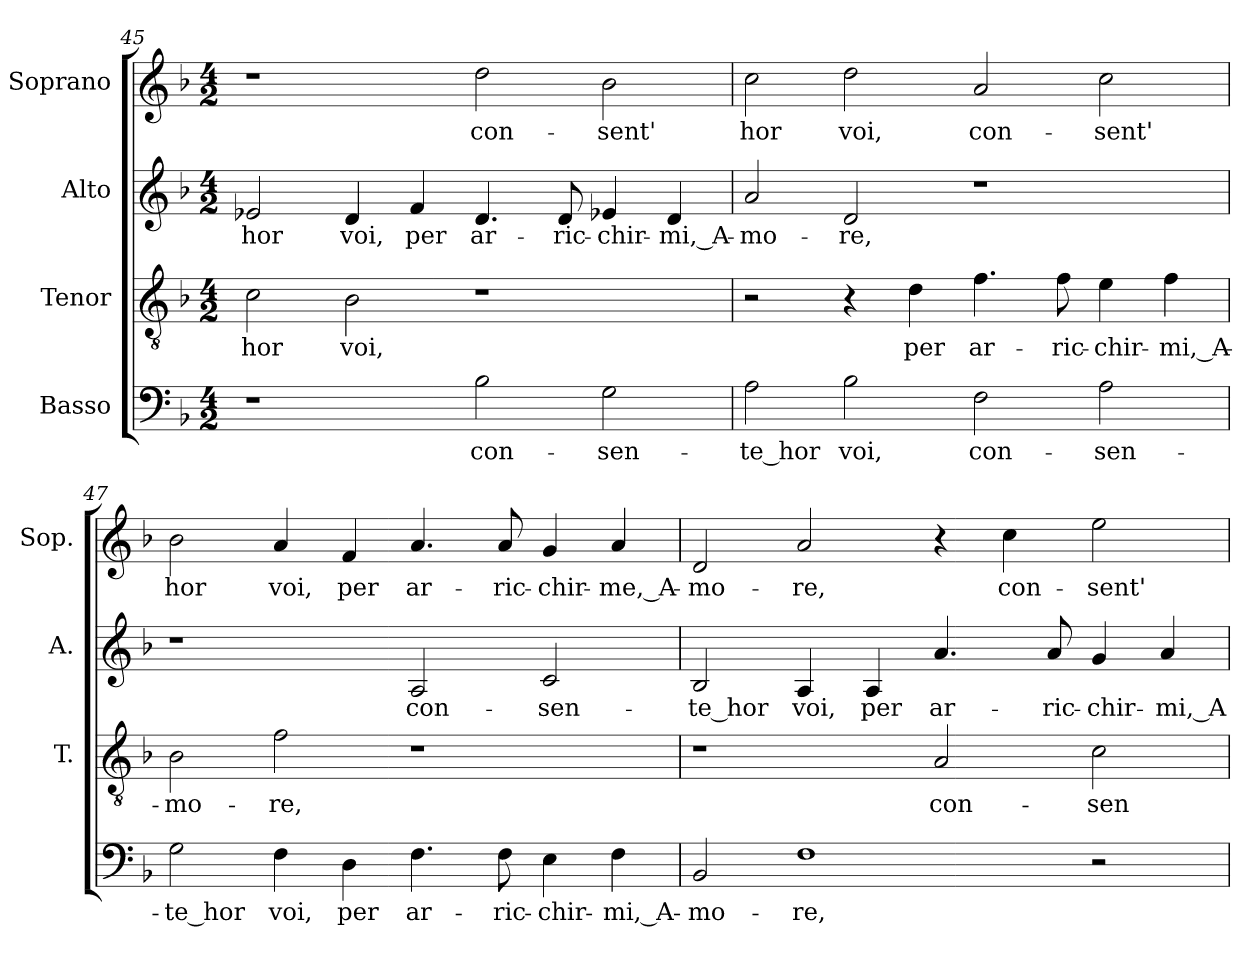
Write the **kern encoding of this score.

**kern	**text	**kern	**text	**kern	**text	**kern	**text
*part4	*part4	*part3	*part3	*part2	*part2	*part1	*part1
*staff4	*staff4	*staff3	*staff3	*staff2	*staff2	*staff1	*staff1
*I"Basso	*	*I"Tenor	*	*I"Alto	*	*I"Soprano	*
*	*	*I'T.	*	*I'A.	*	*I'Sop.	*
*clefF4	*	*clefGv2	*	*clefG2	*	*clefG2	*
*	*	*ITrd7c12	*	*	*	*	*
*k[b-]	*	*k[b-]	*	*k[b-]	*	*k[b-]	*
*F:	*	*F:	*	*F:	*	*F:	*
*M4/2	*	*M4/2	*	*M4/2	*	*M4/2	*
=45	=45	=45	=45	=45	=45	=45	=45
!	!	!	!LO:LY:b:color=#000000	!	!	!	!
!	!	!	!	!	!LO:LY:b:color=#000000	!	!
1r	.	2Ci\	hor	2e-Xi/	hor	1r	.
!	!	!	!LO:LY:b:color=#000000	!	!	!	!
!	!	!	!	!	!LO:LY:b:color=#000000	!	!
.	.	2BB-i\	voi,	4di/	voi,	.	.
!	!	!	!	!	!LO:LY:b:color=#000000	!	!
.	.	.	.	4fi/	per	.	.
!	!LO:LY:b:color=#000000	!	!	!	!	!	!
!	!	!	!	!	!LO:LY:b:color=#000000	!	!
!	!	!	!	!	!	!	!LO:LY:b:color=#000000
2B-i\	con-	1r	.	4.di/	ar-	2ddi\	con-
!	!	!	!	!	!LO:LY:b:color=#000000	!	!
.	.	.	.	8di/	-ric-	.	.
!	!LO:LY:b:color=#000000	!	!	!	!	!	!
!	!	!	!	!	!LO:LY:b:color=#000000	!	!
!	!	!	!	!	!	!	!LO:LY:b:color=#000000
2Gi\	-sen-	.	.	4e-Xi/	-chir-	2b-i\	-sent'
!	!	!	!	!	!LO:LY:b:color=#000000	!	!
.	.	.	.	4di/	-mi,_A-	.	.
=46	=46	=46	=46	=46	=46	=46	=46
!	!LO:LY:b:color=#000000	!	!	!	!	!	!
!	!	!	!	!	!LO:LY:b:color=#000000	!	!
!	!	!	!	!	!	!	!LO:LY:b:color=#000000
2Ai\	-te_hor	2r	.	2ai/	-mo-	2cci\	hor
!	!LO:LY:b:color=#000000	!	!	!	!	!	!
!	!	!	!	!	!LO:LY:b:color=#000000	!	!
!	!	!	!	!	!	!	!LO:LY:b:color=#000000
2B-i\	voi,	4r	.	2di/	-re,	2ddi\	voi,
!	!	!	!LO:LY:b:color=#000000	!	!	!	!
.	.	4Di\	per	.	.	.	.
!	!LO:LY:b:color=#000000	!	!	!	!	!	!
!	!	!	!LO:LY:b:color=#000000	!	!	!	!
!	!	!	!	!	!	!	!LO:LY:b:color=#000000
2Fi\	con-	4.Fi\	ar-	1r	.	2ai/	con-
!	!	!	!LO:LY:b:color=#000000	!	!	!	!
.	.	8Fi\	-ric-	.	.	.	.
!	!LO:LY:b:color=#000000	!	!	!	!	!	!
!	!	!	!LO:LY:b:color=#000000	!	!	!	!
!	!	!	!	!	!	!	!LO:LY:b:color=#000000
2Ai\	-sen-	4Ei\	-chir-	.	.	2cci\	-sent'
!	!	!	!LO:LY:b:color=#000000	!	!	!	!
.	.	4Fi\	-mi,_A-	.	.	.	.
=47	=47	=47	=47	=47	=47	=47	=47
!	!LO:LY:b:color=#000000	!	!	!	!	!	!
!	!	!	!LO:LY:b:color=#000000	!	!	!	!
!	!	!	!	!	!	!	!LO:LY:b:color=#000000
2Gi\	-te_hor	2BB-i\	-mo-	1r	.	2b-i\	hor
!	!LO:LY:b:color=#000000	!	!	!	!	!	!
!	!	!	!LO:LY:b:color=#000000	!	!	!	!
!	!	!	!	!	!	!	!LO:LY:b:color=#000000
4Fi\	voi,	2Fi\	-re,	.	.	4ai/	voi,
!	!LO:LY:b:color=#000000	!	!	!	!	!	!
!	!	!	!	!	!	!	!LO:LY:b:color=#000000
4Di\	per	.	.	.	.	4fi/	per
!	!LO:LY:b:color=#000000	!	!	!	!	!	!
!	!	!	!	!	!LO:LY:b:color=#000000	!	!
!	!	!	!	!	!	!	!LO:LY:b:color=#000000
4.Fi\	ar-	1r	.	2Ai/	con-	4.ai/	ar-
!	!LO:LY:b:color=#000000	!	!	!	!	!	!
!	!	!	!	!	!	!	!LO:LY:b:color=#000000
8Fi\	-ric-	.	.	.	.	8ai/	-ric-
!	!LO:LY:b:color=#000000	!	!	!	!	!	!
!	!	!	!	!	!LO:LY:b:color=#000000	!	!
!	!	!	!	!	!	!	!LO:LY:b:color=#000000
4Ei\	-chir-	.	.	2ci/	-sen-	4gi/	-chir-
!	!LO:LY:b:color=#000000	!	!	!	!	!	!
!	!	!	!	!	!	!	!LO:LY:b:color=#000000
4Fi\	-mi,_A-	.	.	.	.	4ai/	-me,_A-
!!LO:LB:g=z
=48	=48	=48	=48	=48	=48	=48	=48
!	!LO:LY:b:color=#000000	!	!	!	!	!	!
!	!	!	!	!	!LO:LY:b:color=#000000	!	!
!	!	!	!	!	!	!	!LO:LY:b:color=#000000
2BB-i/	-mo-	1r	.	2B-i/	-te_hor	2di/	-mo-
!	!LO:LY:b:color=#000000	!	!	!	!	!	!
!	!	!	!	!	!LO:LY:b:color=#000000	!	!
!	!	!	!	!	!	!	!LO:LY:b:color=#000000
1Fi	-re,	.	.	4Ai/	voi,	2ai/	-re,
!	!	!	!	!	!LO:LY:b:color=#000000	!	!
.	.	.	.	4Ai/	per	.	.
!	!	!	!LO:LY:b:color=#000000	!	!	!	!
!	!	!	!	!	!LO:LY:b:color=#000000	!	!
.	.	2AAi/	con-	4.ai/	ar-	4r	.
!	!	!	!	!	!	!	!LO:LY:b:color=#000000
.	.	.	.	.	.	4cci\	con-
!	!	!	!	!	!LO:LY:b:color=#000000	!	!
.	.	.	.	8ai/	-ric-	.	.
!	!	!	!LO:LY:b:color=#000000	!	!	!	!
!	!	!	!	!	!LO:LY:b:color=#000000	!	!
!	!	!	!	!	!	!	!LO:LY:b:color=#000000
2r	.	2Ci\	-sen-	4gi/	-chir-	2eei\	-sent'
!	!	!	!	!	!LO:LY:b:color=#000000	!	!
.	.	.	.	4ai/	-mi,_A-	.	.
=	=	=	=	=	=	=	=
*-	*-	*-	*-	*-	*-	*-	*-
